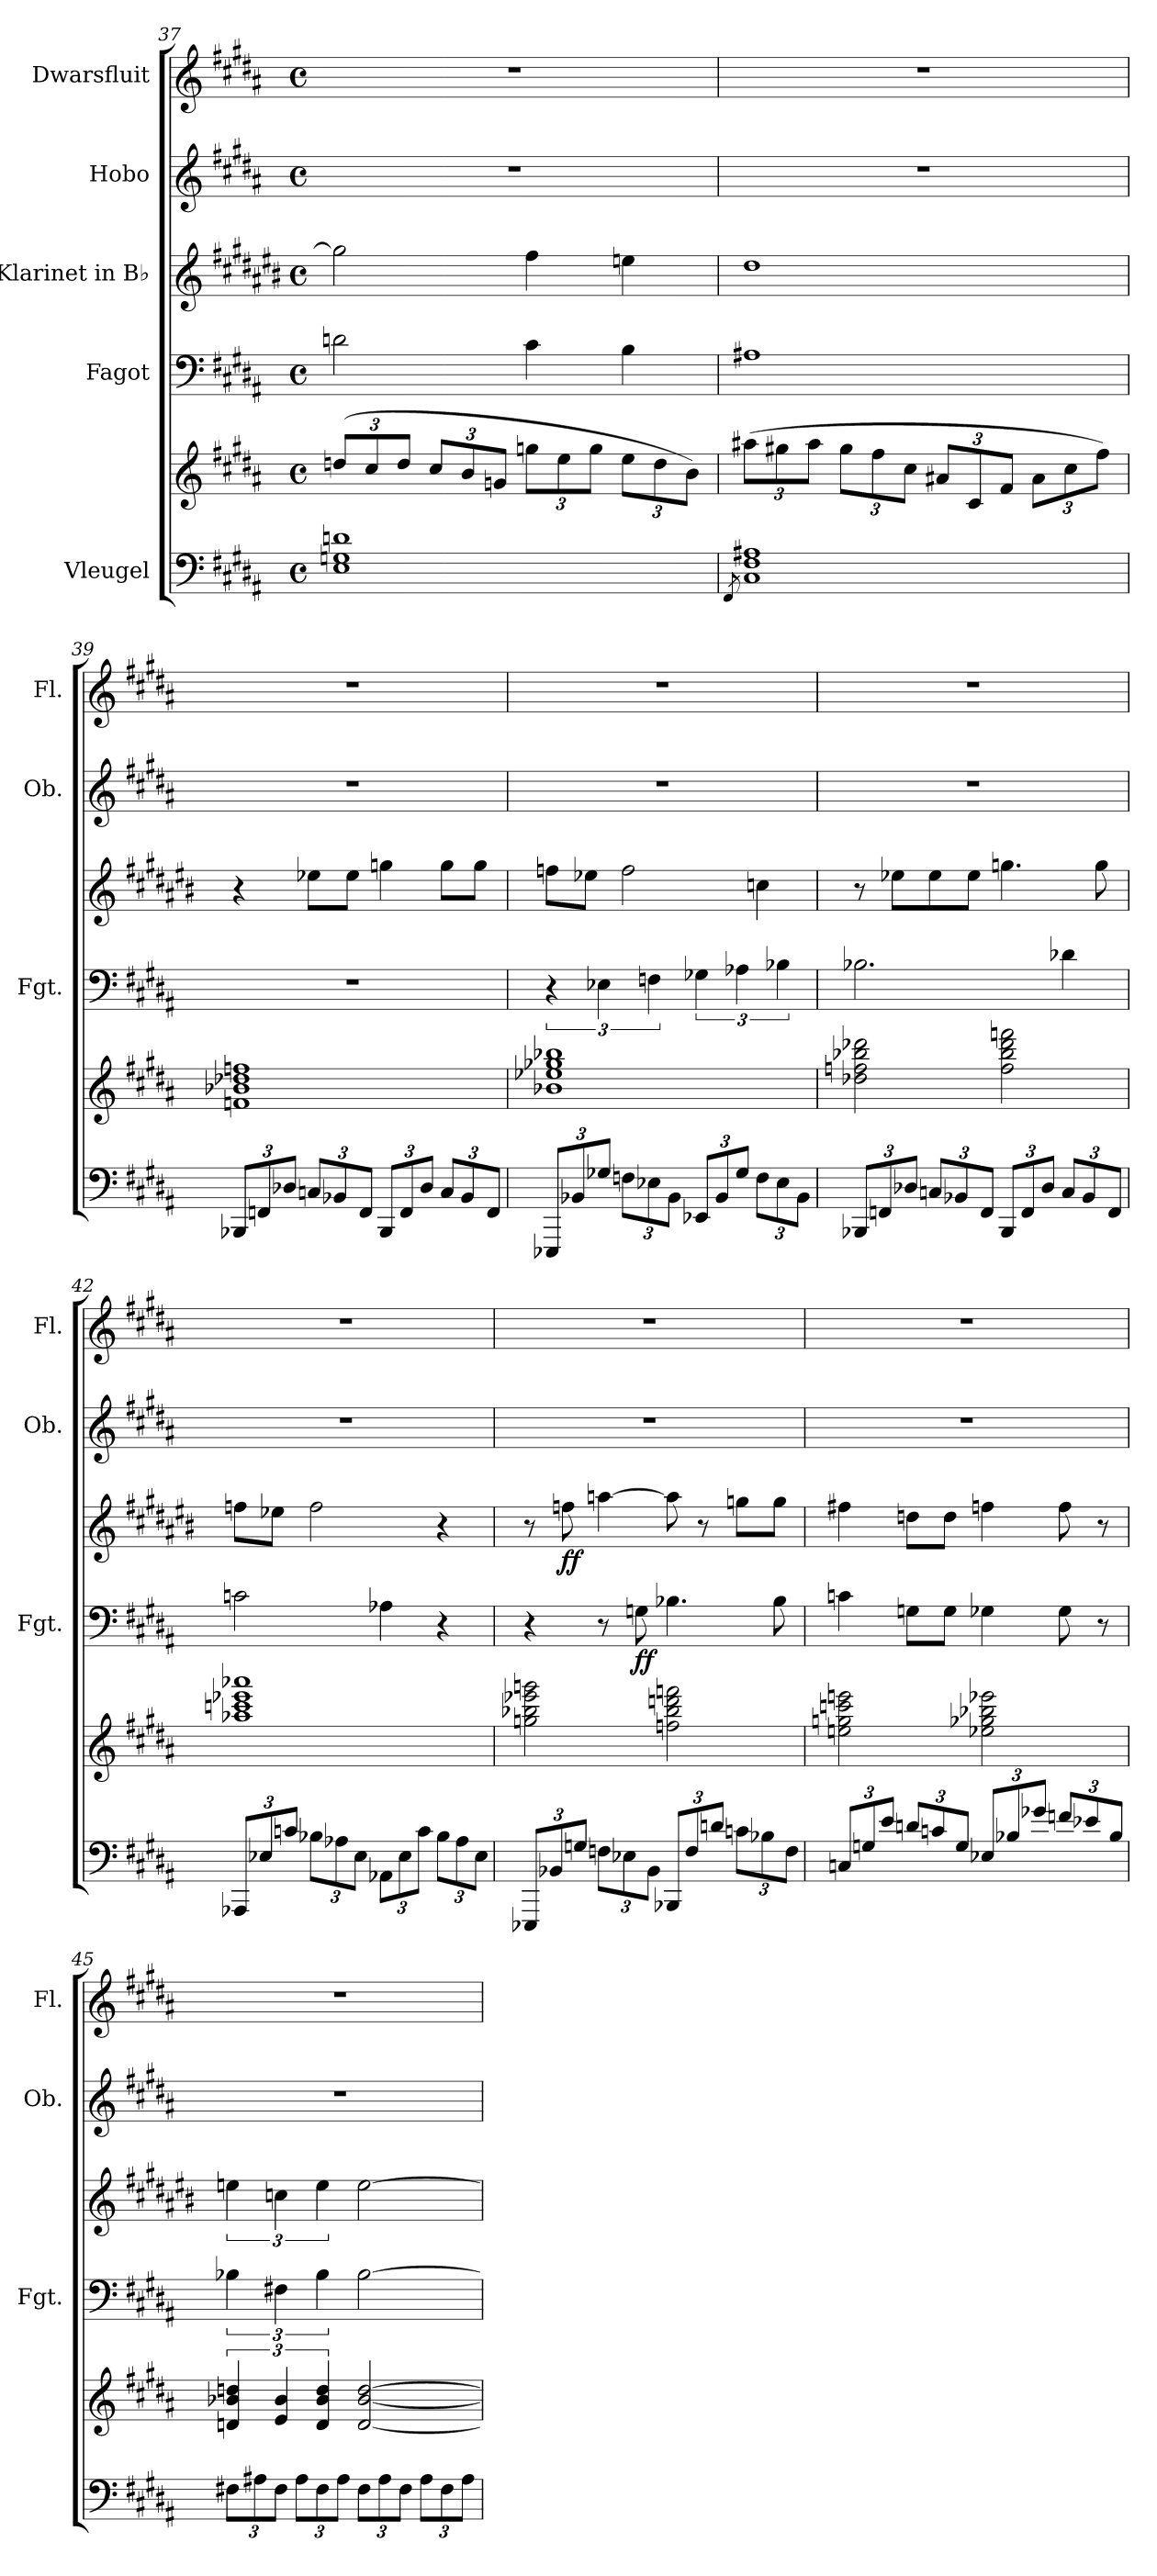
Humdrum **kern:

**kern	**kern	**kern	**dynam	**kern	**dynam	**kern	**kern
*part5	*part5	*part4	*part4	*part3	*part3	*part2	*part1
*staff6	*staff5	*staff4	*staff4	*staff3	*staff3	*staff2	*staff1
*I"Vleugel	*	*I"Fagot	*	*I"Klarinet in B♭	*	*I"Hobo	*I"Dwarsfluit
*	*	*I'Fgt.	*	*	*	*I'Ob.	*I'Fl.
!!LO:LB:g=z
*clefF4	*clefG2	*clefF4	*	*clefG2	*	*clefG2	*clefG2
*	*	*	*	*ITrd1c2	*	*	*
*k[f#c#g#d#a#]	*k[f#c#g#d#a#]	*k[f#c#g#d#a#]	*	*k[f#c#g#d#a#]	*	*k[f#c#g#d#a#]	*k[f#c#g#d#a#]
*M4/4	*M4/4	*M4/4	*	*M4/4	*	*M4/4	*M4/4
*met(c)	*met(c)	*met(c)	*	*met(c)	*	*met(c)	*met(c)
*	*Xbrackettup	*	*	*	*	*	*
=37	=37	=37	=37	=37	=37	=37	=37
1E 1Gn 1dn	(12ddn/L	2dn\	.	2ff#\]	.	1r	1r
.	12cc#/	.	.	.	.	.	.
.	12dd/J	.	.	.	.	.	.
.	12cc#/L	.	.	.	.	.	.
.	12b/	.	.	.	.	.	.
.	12gn/J	.	.	.	.	.	.
.	12ggn\L	4c#\	.	4ee\	.	.	.
.	12ee\	.	.	.	.	.	.
.	12gg\J	.	.	.	.	.	.
.	12ee\L	4B\	.	4ddn\	.	.	.
.	12dd\	.	.	.	.	.	.
.	12b\J)	.	.	.	.	.	.
=38	=38	=38	=38	=38	=38	=38	=38
8qFF#/	.	.	.	.	.	.	.
1C# 1F# 1A#X	(12aa#X\L	1A#X	.	1cc#	.	1r	1r
.	12gg#X\	.	.	.	.	.	.
.	12aa#\J	.	.	.	.	.	.
.	12gg#\L	.	.	.	.	.	.
.	12ff#\	.	.	.	.	.	.
.	12cc#\J	.	.	.	.	.	.
.	12a#X/L	.	.	.	.	.	.
.	12c#/	.	.	.	.	.	.
.	12f#/J	.	.	.	.	.	.
.	12a#\L	.	.	.	.	.	.
.	12cc#\	.	.	.	.	.	.
.	12ff#\J)	.	.	.	.	.	.
=39	=39	=39	=39	=39	=39	=39	=39
*Xbrackettup	*	*	*	*	*	*	*
12BBB-X/L	1fn 1b-X 1dd-X 1ffn	1r	.	4r	.	1r	1r
12FFn/	.	.	.	.	.	.	.
12D-X/J	.	.	.	.	.	.	.
12Cn/L	.	.	.	8dd-X\L	.	.	.
12BB-X/	.	.	.	.	.	.	.
.	.	.	.	8dd-\J	.	.	.
12FF/J	.	.	.	.	.	.	.
12BBB-/L	.	.	.	4ffn\	.	.	.
12FF/	.	.	.	.	.	.	.
12D-/J	.	.	.	.	.	.	.
12C/L	.	.	.	8ff\L	.	.	.
12BB-/	.	.	.	.	.	.	.
.	.	.	.	8ff\J	.	.	.
12FF/J	.	.	.	.	.	.	.
!!LO:LB:g=z
=40	=40	=40	=40	=40	=40	=40	=40
12EEE-X/L	1b-X 1ee-X 1gg-X 1bb-X	6r	.	8ee-X\L	.	1r	1r
12BB-X/	.	.	.	.	.	.	.
.	.	.	.	8dd-X\J	.	.	.
12G-X/J	.	6E-X\	.	.	.	.	.
12Fn\L	.	.	.	2ee-\	.	.	.
12E-X\	.	6Fn\	.	.	.	.	.
12BB-\J	.	.	.	.	.	.	.
12EE-X/L	.	6G-X\	.	.	.	.	.
12BB-/	.	.	.	.	.	.	.
12G-/J	.	6A-X\	.	.	.	.	.
12F\L	.	.	.	4b-X\	.	.	.
12E-\	.	6B-X\	.	.	.	.	.
12BB-\J	.	.	.	.	.	.	.
=41	=41	=41	=41	=41	=41	=41	=41
12BBB-X/L	2dd-X\ 2ffn\ 2bb-X\ 2ddd-X\	2.B-X\	.	8r	.	1r	1r
12FFn/	.	.	.	.	.	.	.
.	.	.	.	8dd-X\L	.	.	.
12D-X/J	.	.	.	.	.	.	.
12Cn/L	.	.	.	8dd-\	.	.	.
12BB-X/	.	.	.	.	.	.	.
.	.	.	.	8dd-\J	.	.	.
12FF/J	.	.	.	.	.	.	.
12BBB-/L	2ff\ 2bb-\ 2ddd-\ 2fffn\	.	.	4.ffn\	.	.	.
12FF/	.	.	.	.	.	.	.
12D-/J	.	.	.	.	.	.	.
12C/L	.	4d-X\	.	.	.	.	.
12BB-/	.	.	.	.	.	.	.
.	.	.	.	8ff\	.	.	.
12FF/J	.	.	.	.	.	.	.
!!LO:PB:g=z
=42	=42	=42	=42	=42	=42	=42	=42
12AAA-X/L	1aa-X 1cccn 1eee-X 1aaa-X	2cn\	.	8ee-X\L	.	1r	1r
12E-X/	.	.	.	.	.	.	.
.	.	.	.	8dd-X\J	.	.	.
12cn/J	.	.	.	.	.	.	.
12B-X\L	.	.	.	2ee-\	.	.	.
12A-X\	.	.	.	.	.	.	.
12E-\J	.	.	.	.	.	.	.
12AA-X\L	.	4A-X\	.	.	.	.	.
12E-\	.	.	.	.	.	.	.
12c\J	.	.	.	.	.	.	.
12B-\L	.	4r	.	4r	.	.	.
12A-\	.	.	.	.	.	.	.
12E-\J	.	.	.	.	.	.	.
=43	=43	=43	=43	=43	=43	=43	=43
12EEE-X/L	2ggn\ 2bb-X\ 2eee-X\ 2gggn\	4r	.	8r	.	1r	1r
12BB-X/	.	.	.	.	.	.	.
!	!	!	!	!	!LO:DY:b	!	!
.	.	.	.	8ee-X\	ff	.	.
12Gn/J	.	.	.	.	.	.	.
12Fn\L	.	8r	.	[4ggn\	.	.	.
12E-X\	.	.	.	.	.	.	.
!	!	!	!LO:DY:b	!	!	!	!
.	.	8Gn\	ff	.	.	.	.
12BB-\J	.	.	.	.	.	.	.
12BBB-X/L	2ffn\ 2bb-\ 2dddn\ 2fffn\	4.B-X\	.	8gg\]	.	.	.
12F/	.	.	.	.	.	.	.
.	.	.	.	8r	.	.	.
12dn/J	.	.	.	.	.	.	.
12cn\L	.	.	.	8ffn\L	.	.	.
12B-X\	.	.	.	.	.	.	.
.	.	8B-\	.	8ff\J	.	.	.
12F\J	.	.	.	.	.	.	.
!!LO:LB:g=z
=44	=44	=44	=44	=44	=44	=44	=44
12Cn/L	2een\ 2ggn\ 2cccn\ 2eeen\	4cn\	.	4een\	.	1r	1r
12Gn/	.	.	.	.	.	.	.
12e/J	.	.	.	.	.	.	.
12dn/L	.	8Gn\L	.	8ccn\L	.	.	.
12cn/	.	.	.	.	.	.	.
.	.	8G\J	.	8cc\J	.	.	.
12G/J	.	.	.	.	.	.	.
12E-X/L	2ee-X\ 2gg-X\ 2bb-X\ 2eee-X\	4G-X\	.	4ee-X\	.	.	.
12B-X/	.	.	.	.	.	.	.
12g-X/J	.	.	.	.	.	.	.
12fn/L	.	8G-\	.	8ee-\	.	.	.
12e-X/	.	.	.	.	.	.	.
.	.	8r	.	8r	.	.	.
12B-/J	.	.	.	.	.	.	.
=45	=45	=45	=45	=45	=45	=45	=45
*	*brackettup	*	*	*	*	*	*
12F#X\L	6dn/ 6b-X/ 6ddn/	6B-X\	.	6ddn\	.	1r	1r
12A#X\	.	.	.	.	.	.	.
12F#\J	6e/ 6b-/	6F#X\	.	6b-X\	.	.	.
12A#\L	.	.	.	.	.	.	.
12F#\	6d/ 6b-/ 6dd/	6B-\	.	6dd\	.	.	.
12A#\J	.	.	.	.	.	.	.
12F#\L	[2d/ [2b-/ [2dd/	[2B-\	.	[2dd\	.	.	.
12A#\	.	.	.	.	.	.	.
12F#\J	.	.	.	.	.	.	.
12A#\L	.	.	.	.	.	.	.
12F#\	.	.	.	.	.	.	.
12A#\J	.	.	.	.	.	.	.
=	=	=	=	=	=	=	=
*-	*-	*-	*-	*-	*-	*-	*-
